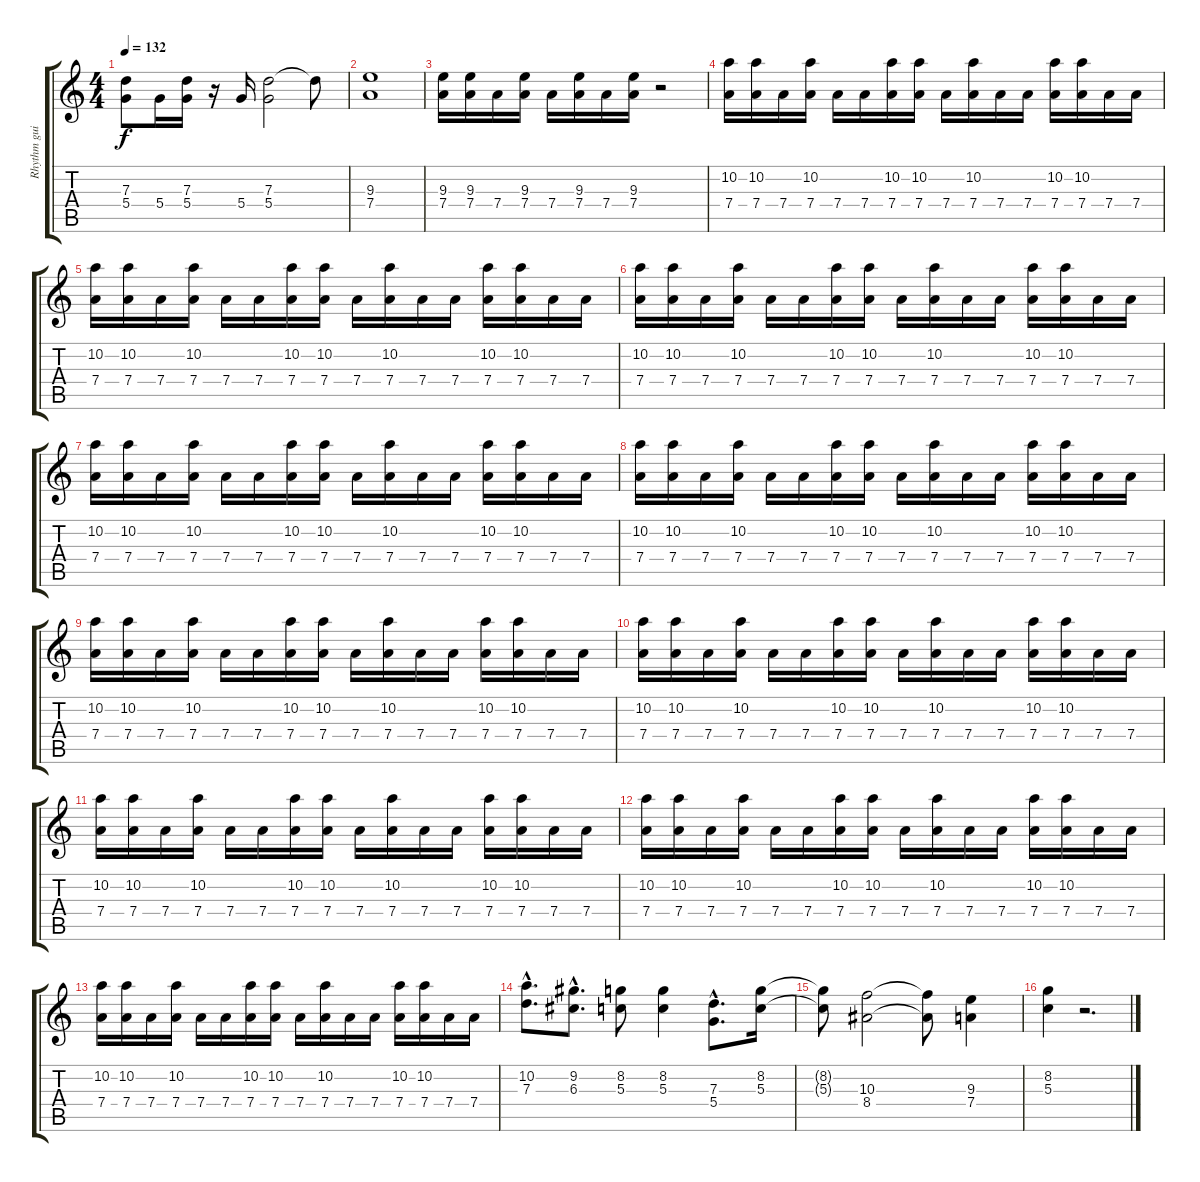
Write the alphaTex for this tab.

\track ("Rhythm guitar" "Rhythm gui") {instrument overdrivenguitar}
\staff {score tabs}
\tuning (E4 B3 G3 D3 A2 E2) {hide}
\ts (4 4)
\tempo 132
\clef g2
\ks c
(7.3 5.4).8{dy f} 5.4.16 (7.3 5.4).16 r.16 5.4.16 (7.3 5.4).2 7.3{t}.8 |
(9.3 7.4).1 |
(9.3 7.4).16 (9.3 7.4).16 7.4.16 (9.3 7.4).16 7.4.16 (9.3 7.4).16 7.4.16 (9.3 7.4).16 r.2 |
(10.2 7.4).16 (10.2 7.4).16 7.4.16 (10.2 7.4).16 7.4.16 7.4.16 (10.2 7.4).16 (10.2 7.4).16 7.4.16 (10.2 7.4).16 7.4.16 7.4.16 (10.2 7.4).16 (10.2 7.4).16 7.4.16 7.4.16 |
(10.2 7.4).16 (10.2 7.4).16 7.4.16 (10.2 7.4).16 7.4.16 7.4.16 (10.2 7.4).16 (10.2 7.4).16 7.4.16 (10.2 7.4).16 7.4.16 7.4.16 (10.2 7.4).16 (10.2 7.4).16 7.4.16 7.4.16 |
(10.2 7.4).16 (10.2 7.4).16 7.4.16 (10.2 7.4).16 7.4.16 7.4.16 (10.2 7.4).16 (10.2 7.4).16 7.4.16 (10.2 7.4).16 7.4.16 7.4.16 (10.2 7.4).16 (10.2 7.4).16 7.4.16 7.4.16 |
(10.2 7.4).16 (10.2 7.4).16 7.4.16 (10.2 7.4).16 7.4.16 7.4.16 (10.2 7.4).16 (10.2 7.4).16 7.4.16 (10.2 7.4).16 7.4.16 7.4.16 (10.2 7.4).16 (10.2 7.4).16 7.4.16 7.4.16 |
(10.2 7.4).16 (10.2 7.4).16 7.4.16 (10.2 7.4).16 7.4.16 7.4.16 (10.2 7.4).16 (10.2 7.4).16 7.4.16 (10.2 7.4).16 7.4.16 7.4.16 (10.2 7.4).16 (10.2 7.4).16 7.4.16 7.4.16 |
(10.2 7.4).16 (10.2 7.4).16 7.4.16 (10.2 7.4).16 7.4.16 7.4.16 (10.2 7.4).16 (10.2 7.4).16 7.4.16 (10.2 7.4).16 7.4.16 7.4.16 (10.2 7.4).16 (10.2 7.4).16 7.4.16 7.4.16 |
(10.2 7.4).16 (10.2 7.4).16 7.4.16 (10.2 7.4).16 7.4.16 7.4.16 (10.2 7.4).16 (10.2 7.4).16 7.4.16 (10.2 7.4).16 7.4.16 7.4.16 (10.2 7.4).16 (10.2 7.4).16 7.4.16 7.4.16 |
(10.2 7.4).16 (10.2 7.4).16 7.4.16 (10.2 7.4).16 7.4.16 7.4.16 (10.2 7.4).16 (10.2 7.4).16 7.4.16 (10.2 7.4).16 7.4.16 7.4.16 (10.2 7.4).16 (10.2 7.4).16 7.4.16 7.4.16 |
(10.2 7.4).16 (10.2 7.4).16 7.4.16 (10.2 7.4).16 7.4.16 7.4.16 (10.2 7.4).16 (10.2 7.4).16 7.4.16 (10.2 7.4).16 7.4.16 7.4.16 (10.2 7.4).16 (10.2 7.4).16 7.4.16 7.4.16 |
(10.2 7.4).16 (10.2 7.4).16 7.4.16 (10.2 7.4).16 7.4.16 7.4.16 (10.2 7.4).16 (10.2 7.4).16 7.4.16 (10.2 7.4).16 7.4.16 7.4.16 (10.2 7.4).16 (10.2 7.4).16 7.4.16 7.4.16 |
(10.2{hac} 7.3{hac}).8{d} (9.2{hac} 6.3{hac}).8{d} (8.2 5.3).8 (8.2 5.3).4 (7.3{hac} 5.4{hac}).8{d} (8.2 5.3).16 |
(8.2{t} 5.3{t}).8 (10.3 8.4).2 (10.3{t} 8.4{t}).8 (9.3 7.4).4 |
(8.2 5.3).4 r.2{d}
